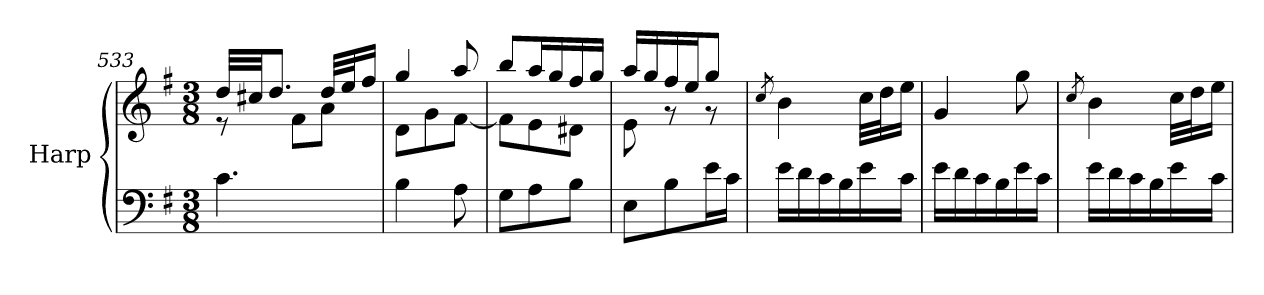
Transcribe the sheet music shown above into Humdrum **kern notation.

**kern	**kern
*part1	*part1
*staff2	*staff1
*I"Harp	*
*I'Hp	*
*clefF4	*clefG2
*k[f#]	*k[f#]
*M3/8	*M3/8
=533	=533
*	*^
4.c\	32dd/LLL	8r
.	32cc#X/JJ	.
.	8.dd/J	.
.	.	8f#\L
.	32dd/LLL	8a\J
.	32ee/J	.
.	16ff#/JJ	.
=534	=534	=534
4B\	4gg/	8d\L
.	.	8g\
8A\	8aa/	[8f#\J
=535	=535	=535
8G\L	8bb/L	8f#\L]
8A\	16aa/L	8e\
.	16gg/	.
8B\J	16ff#/	8d#X\J
.	16gg/JJ	.
!!LO:LB:g=z	!!
=536	=536	=536
8E\L	16aa/LL	8e\
.	16gg/	.
8B\	16ff#/	8rg
.	16ee/J	.
16e\L	8gg/J	8rg
16c\JJ	.	.
*	*v	*v
=537	=537
.	8qcc/
16e\LL	4b\
16d\	.
16c\	.
16B\	.
16e\	32cc\LLL
.	32dd\J
16c\JJ	16ee\JJ
=538	=538
16e\LL	4g/
16d\	.
16c\	.
16B\	.
16e\	8gg\
16c\JJ	.
=539	=539
.	8qcc/
16e\LL	4b\
16d\	.
16c\	.
16B\	.
16e\	32cc\LLL
.	32dd\J
16c\JJ	16ee\JJ
=	=
*-	*-
